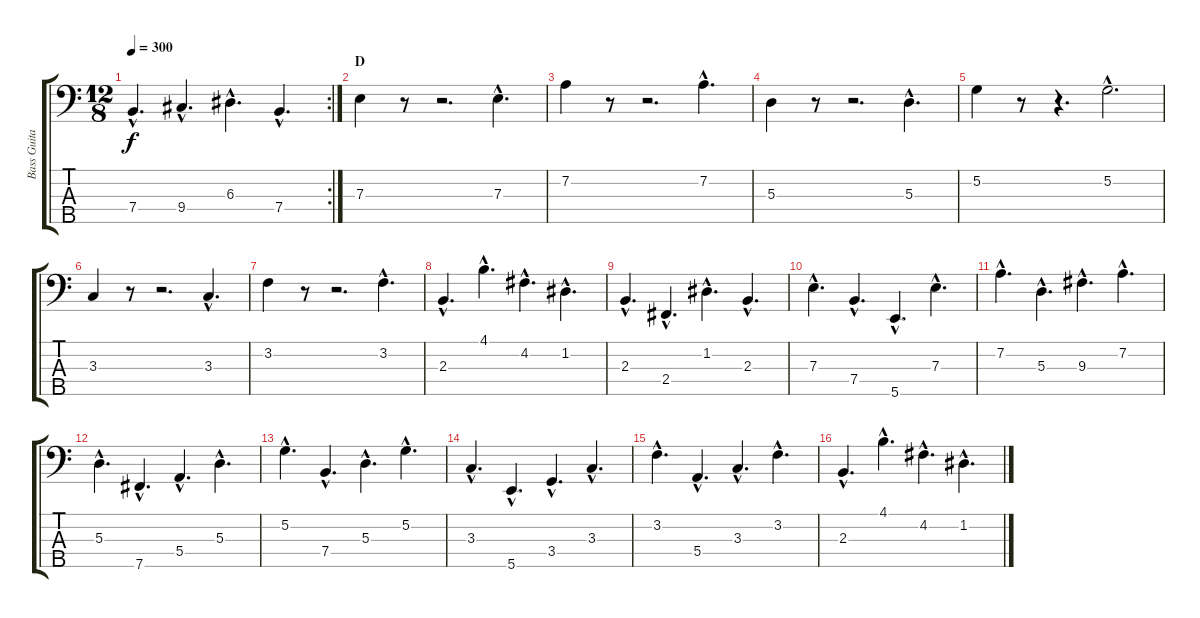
\track ("Bass Guitar" "Bass Guita") {instrument electricbassfinger}
\staff {score tabs}
\tuning (G2 D2 A1 E1 B0) {hide}
\rc 2
\ts (12 8)
\tempo 300
\clef f4
\ks c
7.4{hac}.4{d dy f} 9.4{hac}.4{d} 6.3{hac}.4{d} 7.4{hac}.4{d} |
\section ("" "D")
7.3.4 r.8 r.2{d} 7.3{hac}.4{d} |
7.2.4 r.8 r.2{d} 7.2{hac}.4{d} |
5.3.4 r.8 r.2{d} 5.3{hac}.4{d} |
5.2.4 r.8 r.4{d} 5.2{hac}.2{d} |
3.3.4 r.8 r.2{d} 3.3{hac}.4{d} |
3.2.4 r.8 r.2{d} 3.2{hac}.4{d} |
2.3{hac}.4{d} 4.1{hac}.4{d} 4.2{hac}.4{d} 1.2{hac}.4{d} |
2.3{hac}.4{d} 2.4{hac}.4{d} 1.2{hac}.4{d} 2.3{hac}.4{d} |
7.3{hac}.4{d} 7.4{hac}.4{d} 5.5{hac}.4{d} 7.3{hac}.4{d} |
7.2{hac}.4{d} 5.3{hac}.4{d} 9.3{hac}.4{d} 7.2{hac}.4{d} |
5.3{hac}.4{d} 7.5{hac}.4{d} 5.4{hac}.4{d} 5.3{hac}.4{d} |
5.2{hac}.4{d} 7.4{hac}.4{d} 5.3{hac}.4{d} 5.2{hac}.4{d} |
3.3{hac}.4{d} 5.5{hac}.4{d} 3.4{hac}.4{d} 3.3{hac}.4{d} |
3.2{hac}.4{d} 5.4{hac}.4{d} 3.3{hac}.4{d} 3.2{hac}.4{d} |
2.3{hac}.4{d} 4.1{hac}.4{d} 4.2{hac}.4{d} 1.2{hac}.4{d}
